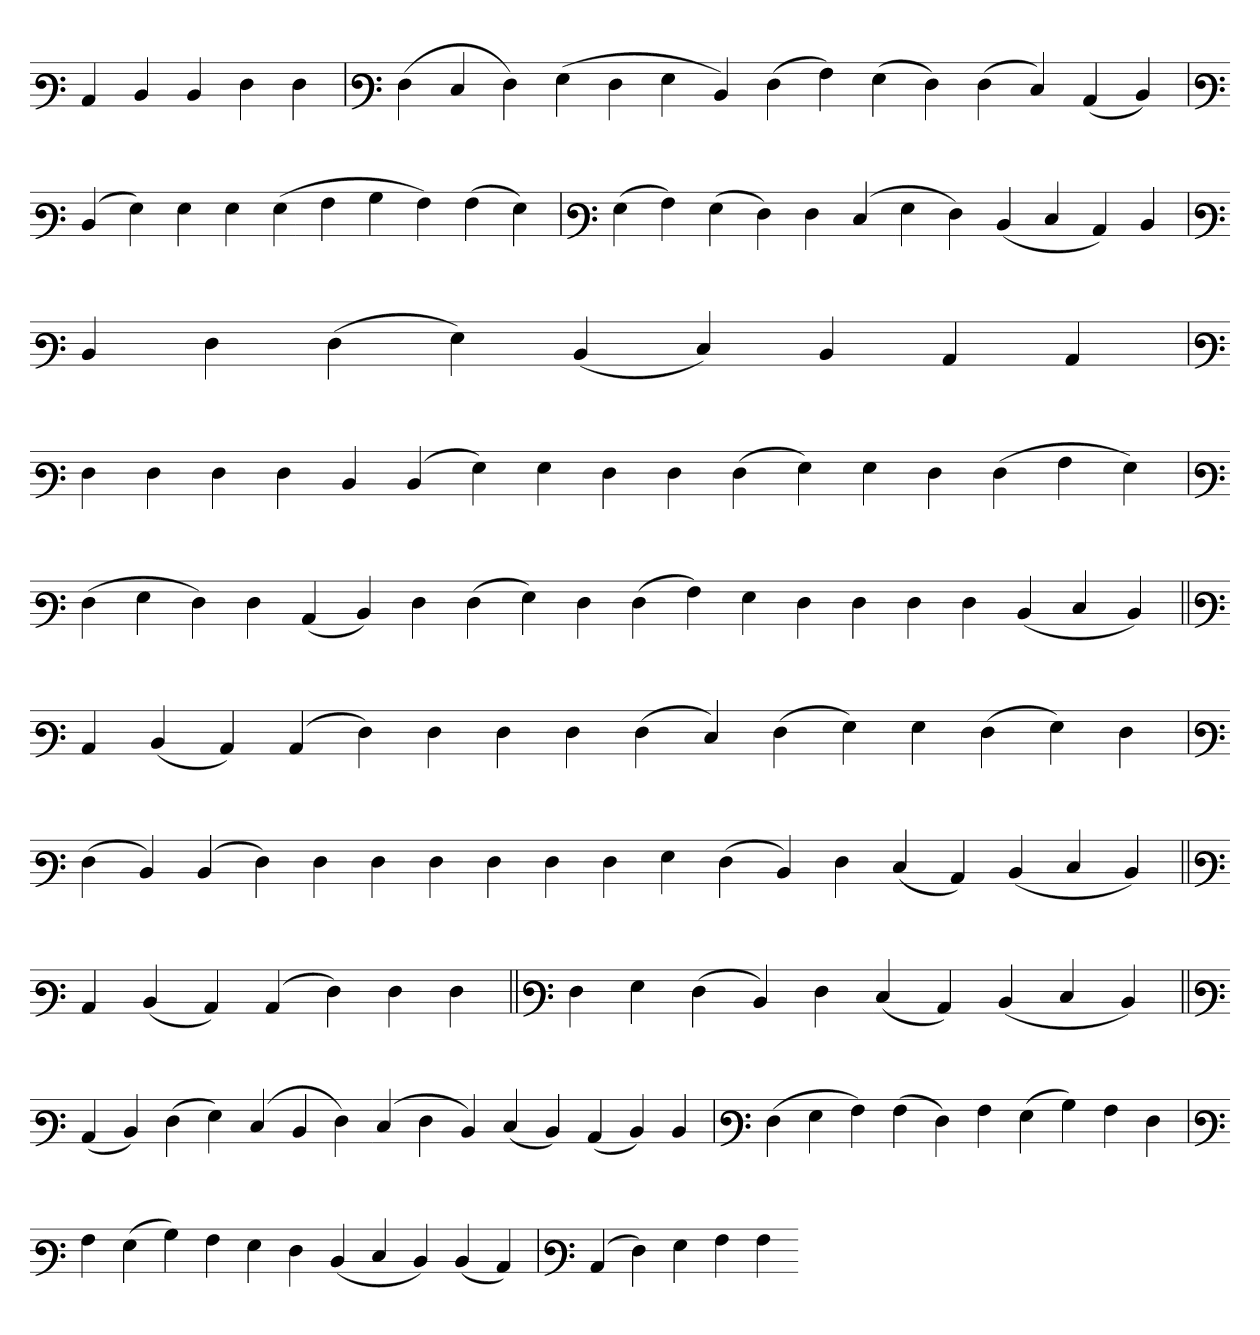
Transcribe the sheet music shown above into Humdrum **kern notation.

**kern
*part1
*staff1
*clefF3
=
4C
4D
4D
4F
4F
=`
*clefF3
(4F
4E
4F)
(4G
4F
4G
4D)
(4F
4A)
(4G
4F)
(4F
4E)
(4C
4D)
='
*clefF3
(4D
4G)
4G
4G
(4G
4A
4B
4A)
(4A
4G)
=`
*clefF3
(4G
4A)
(4G
4F)
4F
(4E
4G
4F)
(4D
4E
4C)
4D
=`
*clefF3
4D
4F
(4F
4G)
(4D
4E)
4D
4C
4C
=
*clefF3
4F
4F
4F
4F
4D
(4D
4G)
4G
4F
4F
(4F
4G)
4G
4F
(4F
4A
4G)
='
*clefF3
(4F
4G
4F)
4F
(4C
4D)
4F
(4F
4G)
4F
(4F
4A)
4G
4F
4F
4F
4F
(4D
4E
4D)
=||
*clefF3
4C
(4D
4C)
(4C
4F)
4F
4F
4F
(4F
4E)
(4F
4G)
4G
(4F
4G)
4F
=
*clefF3
(4F
4D)
(4D
4F)
4F
4F
4F
4F
4F
4F
4G
(4F
4D)
4F
(4E
4C)
(4D
4E
4D)
=||
*clefF3
4C
(4D
4C)
(4C
4F)
4F
4F
=||
*clefF3
4F
4G
(4F
4D)
4F
(4E
4C)
(4D
4E
4D)
=||
*clefF3
(4C
4D)
(4F
4G)
(4E
4D
4F)
(4E
4F
4D)
(4E
4D)
(4C
4D)
4D
='
*clefF3
(4F
4G
4A)
(4A
4F)
4A
(4G
4B)
4A
4F
=`
*clefF3
4A
(4G
4B)
4A
4G
4F
(4D
4E
4D)
(4D
4C)
=`
*clefF3
(4C
4F)
4G
4A
4A
=-
*-
